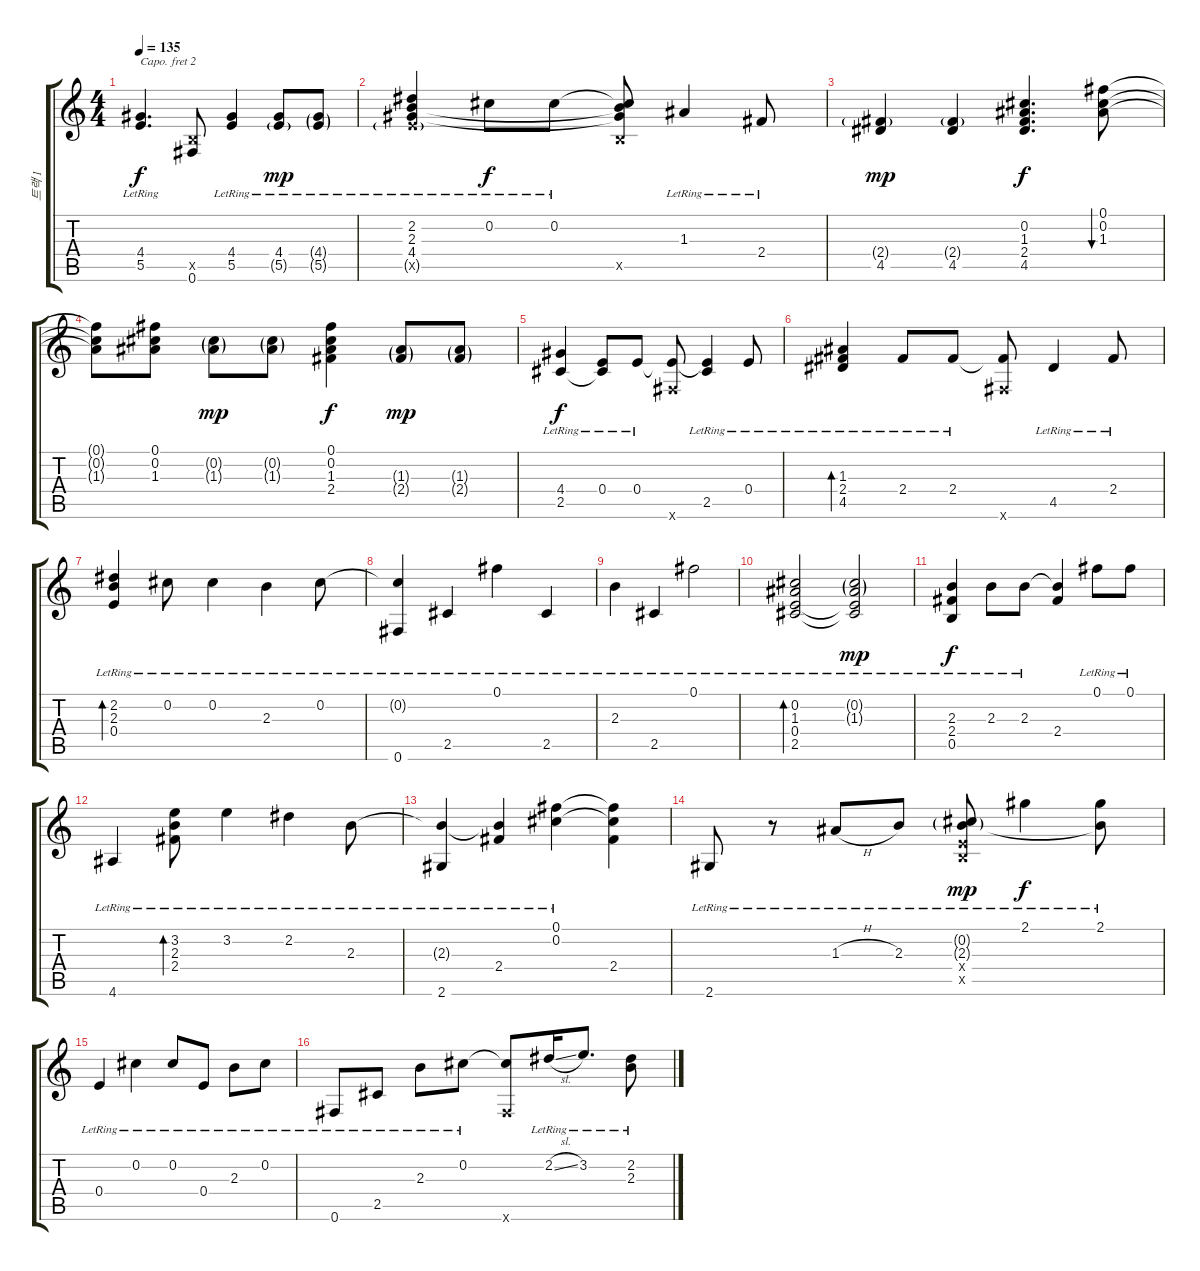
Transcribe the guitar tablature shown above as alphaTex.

\track ("트랙 1" "트랙 1") {instrument acousticguitarsteel}
\staff {score tabs}
\capo 2
\tuning (E4 B3 G3 D3 A2 E2) {hide}
\ts (4 4)
\tempo 135
\clef g2
\ks c
(4.4{lr} 5.5{lr}).4{d dy f} (0.5{x} 0.6{t}).8 (4.4{lr} 5.5{lr}).4 (4.4{lr} 5.5{g lr}).8{dy mp} (4.4{g lr} 5.5{g lr}).8 |
(2.2{lr} 2.3{lr} 4.4{lr} 5.5{g x}).4 0.2{lr}.8{dy f} 0.2{lr}.8 (0.2{t} 2.3{t} 4.4{t} 0.5{x}).8 1.3{lr}.4 2.4{lr}.8 |
(2.4{g} 4.5).4{dy mp} (2.4{g} 4.5).4 (0.2 1.3 2.4 4.5).4{d dy f} (0.1 0.2 1.3).8{bu 60} |
(0.1{t} 0.2{t} 1.3{t}).8 (0.1 0.2 1.3).8 (0.2{g} 1.3{g}).8{dy mp} (0.2{g} 1.3{g}).8 (0.1 0.2 1.3 2.4).4{dy f} (1.3{g} 2.4{g}).8{dy mp} (1.3{g} 2.4{g}).8 |
(4.4{lr} 2.5{lr}).4{dy f} (0.4{lr} 2.5{t}).8 0.4{lr}.8 (0.4{t} 0.6{x}).8 (0.4{t} 2.5{lr}).4 0.4{lr}.8 |
(1.3{lr} 2.4{lr} 4.5{lr}).4{bd 480} 2.4{lr}.8 2.4{lr}.8 (2.4{t} 0.6{x}).8 4.5{lr}.4 2.4{lr}.8 |
(2.2{lr} 2.3{lr} 0.4{lr}).4{bd 480} 0.2{lr}.8 0.2{lr}.4 2.3{lr}.4 0.2{lr}.8 |
(0.2{t} 0.6{lr}).4 2.5{lr}.4 0.1{lr}.4 2.5{lr}.4 |
2.3{lr}.4 2.5{lr}.4 0.1{lr}.2 |
(0.2 1.3{lr} 0.4{lr} 2.5{lr}).2{bd 240} (0.2{g lr} 1.3{g lr} 0.4{t} 2.5{t}).2{dy mp} |
(2.3{lr} 2.4{lr} 0.5{lr}).4{dy f} 2.3{lr}.8 2.3{lr}.8 (2.3{t} 2.4).4 0.1{lr}.8 0.1{lr}.8 |
4.6{lr}.4 (3.2{lr} 2.3{lr} 2.4{lr}).8{bd 240} 3.2{lr}.4 2.2{lr}.4 2.3{lr}.8 |
(2.3{t} 2.6{lr}).4 (2.3{t} 2.4{lr}).4 (0.1{lr} 0.2{lr}).4 (0.1{t} 0.2{t} 2.4).4 |
2.6{lr}.8 r.8 1.3{h lr}.8 2.3{lr}.8 (0.2{g lr} 2.3{g lr} 0.4{x} 0.5{x}).8{dy mp} 2.1{lr}.4{dy f} (2.1{lr} 2.3{t}).8 |
0.4{lr}.4 0.2{lr}.4 0.2{lr}.8 0.4{lr}.8 2.3{lr}.8 0.2{lr}.8 |
0.6{lr}.8 2.5{lr}.8 2.3{lr}.8 0.2{lr}.8 (0.2{t} 0.6{x}).8 2.2{sl lr}.16 3.2{lr}.8{d} (2.2{lr} 2.3{lr}).8
